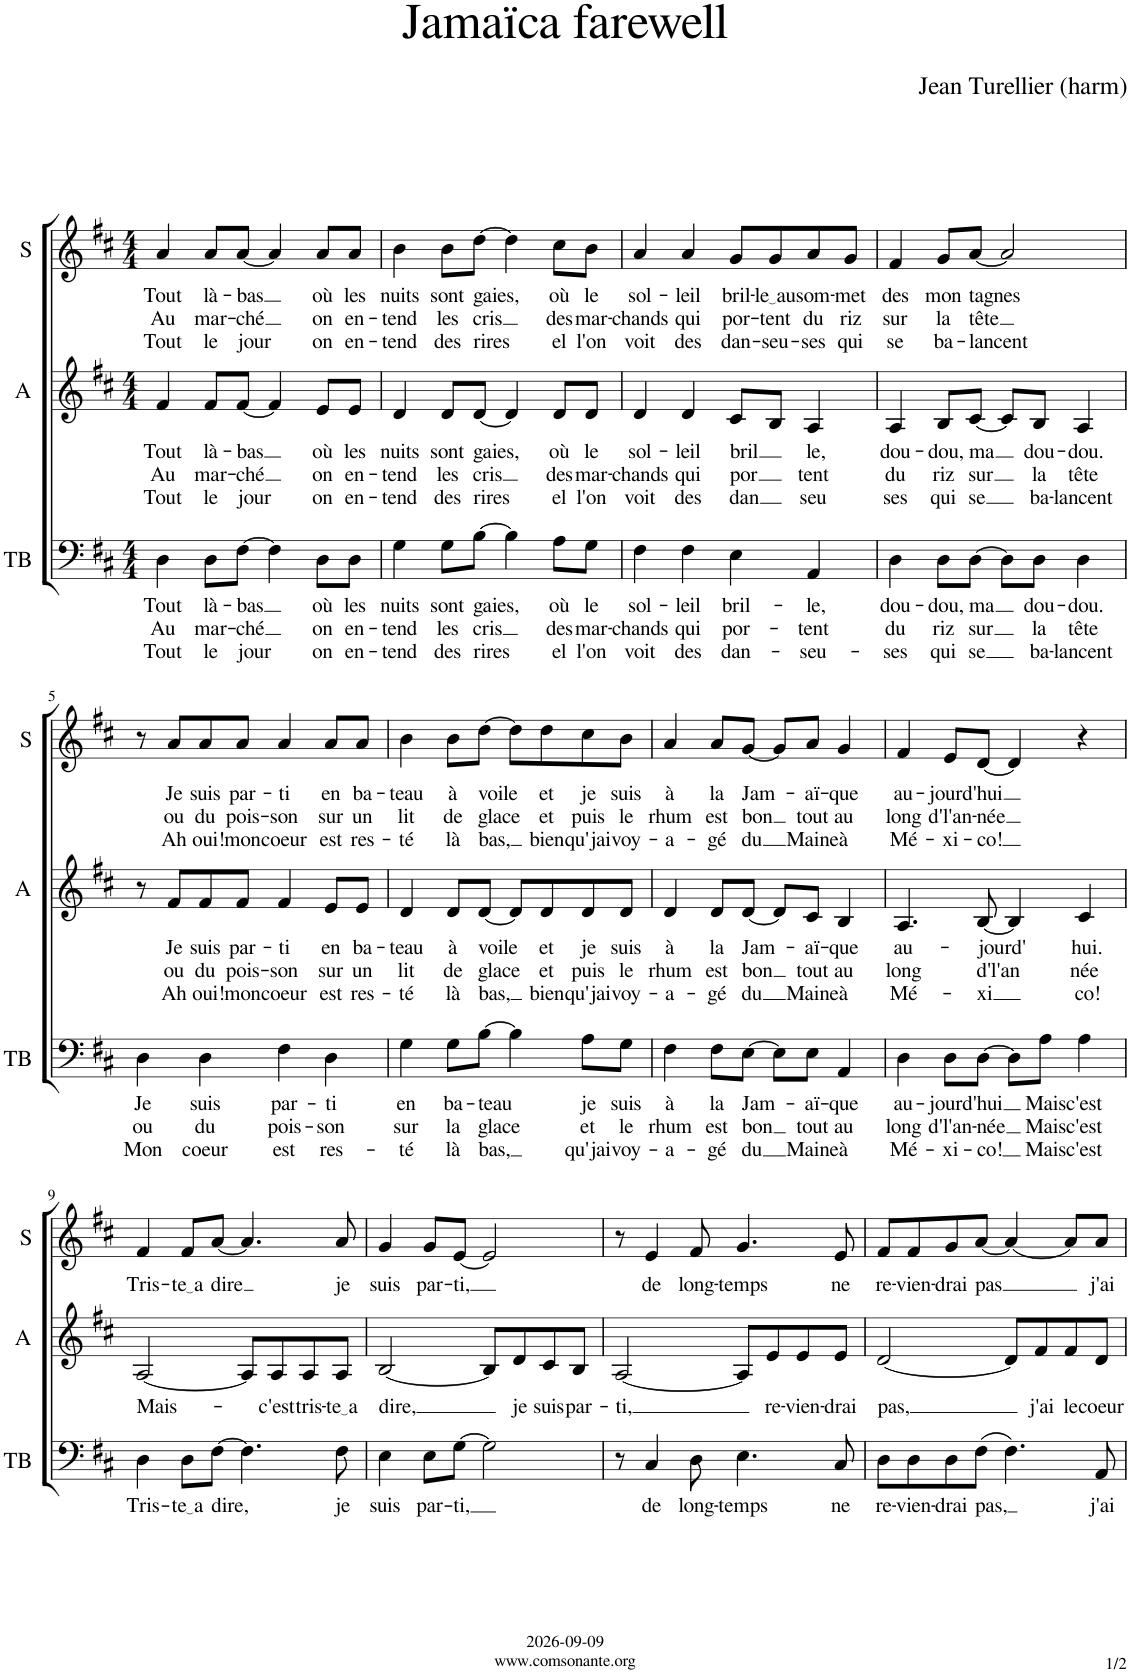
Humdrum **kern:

**kern	**text	**text	**text	**kern	**text	**text	**text	**kern	**text	**text	**text
*part3	*part3	*part3	*part3	*part2	*part2	*part2	*part2	*part1	*part1	*part1	*part1
*staff3	*staff3	*staff3	*staff3	*staff2	*staff2	*staff2	*staff2	*staff1	*staff1	*staff1	*staff1
*I"TB	*	*	*	*I"A	*	*	*	*I"S	*	*	*
*I'TB	*	*	*	*I'A	*	*	*	*I'S	*	*	*
*clefF4	*	*	*	*clefG2	*	*	*	*clefG2	*	*	*
*k[f#c#]	*	*	*	*k[f#c#]	*	*	*	*k[f#c#]	*	*	*
*M4/4	*	*	*	*M4/4	*	*	*	*M4/4	*	*	*
=1	=1	=1	=1	=1	=1	=1	=1	=1	=1	=1	=1
!	!LO:LY:b	!LO:LY:b	!LO:LY:b	!	!LO:LY:b	!LO:LY:b	!LO:LY:b	!	!LO:LY:b	!LO:LY:b	!LO:LY:b
4D\	Tout	Au	Tout	4f#/	Tout	Au	Tout	4a/	Tout	Au	Tout
!	!LO:LY:b	!LO:LY:b	!LO:LY:b	!	!LO:LY:b	!LO:LY:b	!LO:LY:b	!	!LO:LY:b	!LO:LY:b	!LO:LY:b
8D\L	là-	mar-	le	8f#/L	là-	mar-	le	8a/L	là-	mar-	le
!	!LO:LY:b	!LO:LY:b	!LO:LY:b	!	!LO:LY:b	!LO:LY:b	!LO:LY:b	!	!LO:LY:b	!LO:LY:b	!LO:LY:b
[8F#\J	-bas	-ché	jour	[8f#/J	-bas	-ché	jour	[8a/J	-bas	-ché	jour
4F#\]	.	.	.	4f#/]	.	.	.	4a/]	.	.	.
!	!LO:LY:b	!LO:LY:b	!LO:LY:b	!	!LO:LY:b	!LO:LY:b	!LO:LY:b	!	!LO:LY:b	!LO:LY:b	!LO:LY:b
8D\L	où	on	on	8e/L	où	on	on	8a/L	où	on	on
!	!LO:LY:b	!LO:LY:b	!LO:LY:b	!	!LO:LY:b	!LO:LY:b	!LO:LY:b	!	!LO:LY:b	!LO:LY:b	!LO:LY:b
8D\J	les	en-	en-	8e/J	les	en-	en-	8a/J	les	en-	en-
=2	=2	=2	=2	=2	=2	=2	=2	=2	=2	=2	=2
!	!LO:LY:b	!LO:LY:b	!LO:LY:b	!	!LO:LY:b	!LO:LY:b	!LO:LY:b	!	!LO:LY:b	!LO:LY:b	!LO:LY:b
4G\	nuits	-tend	-tend	4d/	nuits	-tend	-tend	4b\	nuits	-tend	-tend
!	!LO:LY:b	!LO:LY:b	!LO:LY:b	!	!LO:LY:b	!LO:LY:b	!LO:LY:b	!	!LO:LY:b	!LO:LY:b	!LO:LY:b
8G\L	sont	les	des	8d/L	sont	les	des	8b\L	sont	les	des
!	!LO:LY:b	!LO:LY:b	!LO:LY:b	!	!LO:LY:b	!LO:LY:b	!LO:LY:b	!	!LO:LY:b	!LO:LY:b	!LO:LY:b
[8B\J	gaies,	cris	rires	[8d/J	gaies,	cris	rires	[8dd\J	gaies,	cris	rires
4B\]	.	.	.	4d/]	.	.	.	4dd\]	.	.	.
!	!LO:LY:b	!LO:LY:b	!LO:LY:b	!	!LO:LY:b	!LO:LY:b	!LO:LY:b	!	!LO:LY:b	!LO:LY:b	!LO:LY:b
8A\L	où	des	el	8d/L	où	des	el	8cc#\L	où	des	el
!	!LO:LY:b	!LO:LY:b	!LO:LY:b	!	!LO:LY:b	!LO:LY:b	!LO:LY:b	!	!LO:LY:b	!LO:LY:b	!LO:LY:b
8G\J	le	mar-	l'on	8d/J	le	mar-	l'on	8b\J	le	mar-	l'on
=3	=3	=3	=3	=3	=3	=3	=3	=3	=3	=3	=3
!	!LO:LY:b	!LO:LY:b	!LO:LY:b	!	!LO:LY:b	!LO:LY:b	!LO:LY:b	!	!LO:LY:b	!LO:LY:b	!LO:LY:b
4F#\	sol-	-chands	voit	4d/	sol-	-chands	voit	4a/	sol-	-chands	voit
!	!LO:LY:b	!LO:LY:b	!LO:LY:b	!	!LO:LY:b	!LO:LY:b	!LO:LY:b	!	!LO:LY:b	!LO:LY:b	!LO:LY:b
4F#\	-leil	qui	des	4d/	-leil	qui	des	4a/	-leil	qui	des
!	!LO:LY:b	!LO:LY:b	!LO:LY:b	!	!LO:LY:b	!LO:LY:b	!LO:LY:b	!	!LO:LY:b	!LO:LY:b	!LO:LY:b
4E\	bril-	por-	dan-	8c#/L	-bril	-por	-dan	8g/L	bril-	por-	dan-
!	!	!	!	!	!	!	!	!	!LO:LY:b	!LO:LY:b	!LO:LY:b
.	.	.	.	8B/J	.	.	.	8g/	le au	-tent	-seu-
!	!LO:LY:b	!LO:LY:b	!LO:LY:b	!	!LO:LY:b	!LO:LY:b	!LO:LY:b	!	!LO:LY:b	!LO:LY:b	!LO:LY:b
4AA/	-le,	-tent	-seu-	4A/	le,	tent	seu	8a/	som-	du	-ses
!	!	!	!	!	!	!	!	!	!LO:LY:b	!LO:LY:b	!LO:LY:b
.	.	.	.	.	.	.	.	8g/J	-met	riz	qui
=4	=4	=4	=4	=4	=4	=4	=4	=4	=4	=4	=4
!	!LO:LY:b	!LO:LY:b	!LO:LY:b	!	!LO:LY:b	!LO:LY:b	!LO:LY:b	!	!LO:LY:b	!LO:LY:b	!LO:LY:b
4D\	dou-	du	-ses	4A/	dou-	du	ses	4f#/	des	sur	se
!	!LO:LY:b	!LO:LY:b	!LO:LY:b	!	!LO:LY:b	!LO:LY:b	!LO:LY:b	!	!LO:LY:b	!LO:LY:b	!LO:LY:b
8D\L	-dou,	riz	qui	8B/L	-dou,	riz	qui	8g/L	mon	la	ba-
!	!LO:LY:b	!LO:LY:b	!LO:LY:b	!	!LO:LY:b	!LO:LY:b	!LO:LY:b	!	!LO:LY:b	!LO:LY:b	!LO:LY:b
[8D\J	ma	sur	se	[8c#/J	ma	sur	se	[8a/J	tagnes	tête	-lancent
8D\L]	.	.	.	8c#/L]	.	.	.	2a/]	.	.	.
!	!LO:LY:b	!LO:LY:b	!LO:LY:b	!	!LO:LY:b	!LO:LY:b	!LO:LY:b	!	!	!	!
8D\J	dou-	la	ba-	8B/J	dou-	la	ba-	.	.	.	.
!	!LO:LY:b	!LO:LY:b	!LO:LY:b	!	!LO:LY:b	!LO:LY:b	!LO:LY:b	!	!	!	!
4D\	-dou.	tête	-lancent	4A/	-dou.	tête	-lancent	.	.	.	.
!!LO:LB:g=z
=5	=5	=5	=5	=5	=5	=5	=5	=5	=5	=5	=5
!	!LO:LY:b	!LO:LY:b	!LO:LY:b	!	!	!	!	!	!	!	!
4D\	Je	ou	Mon	8r	.	.	.	8r	.	.	.
!	!	!	!	!	!LO:LY:b	!LO:LY:b	!LO:LY:b	!	!LO:LY:b	!LO:LY:b	!LO:LY:b
.	.	.	.	8f#/L	Je	ou	Ah	8a/L	Je	ou	Ah
!	!LO:LY:b	!LO:LY:b	!LO:LY:b	!	!LO:LY:b	!LO:LY:b	!LO:LY:b	!	!LO:LY:b	!LO:LY:b	!LO:LY:b
4D\	suis	du	coeur	8f#/	suis	du	oui!	8a/	suis	du	oui!
!	!	!	!	!	!LO:LY:b	!LO:LY:b	!LO:LY:b	!	!LO:LY:b	!LO:LY:b	!LO:LY:b
.	.	.	.	8f#/J	par-	pois-	mon	8a/J	par-	pois-	mon
!	!LO:LY:b	!LO:LY:b	!LO:LY:b	!	!LO:LY:b	!LO:LY:b	!LO:LY:b	!	!LO:LY:b	!LO:LY:b	!LO:LY:b
4F#\	par-	pois-	est	4f#/	-ti	-son	coeur	4a/	-ti	-son	coeur
!	!LO:LY:b	!LO:LY:b	!LO:LY:b	!	!LO:LY:b	!LO:LY:b	!LO:LY:b	!	!LO:LY:b	!LO:LY:b	!LO:LY:b
4D\	-ti	-son	res-	8e/L	en	sur	est	8a/L	en	sur	est
!	!	!	!	!	!LO:LY:b	!LO:LY:b	!LO:LY:b	!	!LO:LY:b	!LO:LY:b	!LO:LY:b
.	.	.	.	8e/J	ba-	un	res-	8a/J	ba-	un	res-
=6	=6	=6	=6	=6	=6	=6	=6	=6	=6	=6	=6
!	!LO:LY:b	!LO:LY:b	!LO:LY:b	!	!LO:LY:b	!LO:LY:b	!LO:LY:b	!	!LO:LY:b	!LO:LY:b	!LO:LY:b
4G\	en	sur	-té	4d/	-teau	lit	-té	4b\	-teau	lit	-té
!	!LO:LY:b	!LO:LY:b	!LO:LY:b	!	!LO:LY:b	!LO:LY:b	!LO:LY:b	!	!LO:LY:b	!LO:LY:b	!LO:LY:b
8G\L	ba-	la	là	8d/L	à	de	là	8b\L	à	de	là
!	!LO:LY:b	!LO:LY:b	!LO:LY:b	!	!LO:LY:b	!LO:LY:b	!LO:LY:b	!	!LO:LY:b	!LO:LY:b	!LO:LY:b
[8B\J	-teau	glace	bas,	[8d/J	voile	glace	bas,	[8dd\J	voile	glace	bas,
4B\]	.	.	.	8d/L]	.	.	.	8dd\L]	.	.	.
!	!	!	!	!	!LO:LY:b	!LO:LY:b	!LO:LY:b	!	!LO:LY:b	!LO:LY:b	!LO:LY:b
.	.	.	.	8d/	et	et	bien	8dd\	et	et	bien
!	!LO:LY:b	!LO:LY:b	!LO:LY:b	!	!LO:LY:b	!LO:LY:b	!LO:LY:b	!	!LO:LY:b	!LO:LY:b	!LO:LY:b
8A\L	je	et	qu'jai	8d/	je	puis	qu'jai	8cc#\	je	puis	qu'jai
!	!LO:LY:b	!LO:LY:b	!LO:LY:b	!	!LO:LY:b	!LO:LY:b	!LO:LY:b	!	!LO:LY:b	!LO:LY:b	!LO:LY:b
8G\J	suis	le	voy-	8d/J	suis	le	voy-	8b\J	suis	le	voy-
=7	=7	=7	=7	=7	=7	=7	=7	=7	=7	=7	=7
!	!LO:LY:b	!LO:LY:b	!LO:LY:b	!	!LO:LY:b	!LO:LY:b	!LO:LY:b	!	!LO:LY:b	!LO:LY:b	!LO:LY:b
4F#\	à	rhum	-a-	4d/	à	rhum	-a-	4a/	à	rhum	-a-
!	!LO:LY:b	!LO:LY:b	!LO:LY:b	!	!LO:LY:b	!LO:LY:b	!LO:LY:b	!	!LO:LY:b	!LO:LY:b	!LO:LY:b
8F#\L	la	est	-gé	8d/L	la	est	-gé	8a/L	la	est	-gé
!	!LO:LY:b	!LO:LY:b	!LO:LY:b	!	!LO:LY:b	!LO:LY:b	!LO:LY:b	!	!LO:LY:b	!LO:LY:b	!LO:LY:b
[8E\J	Jam-	bon	du	[8d/J	Jam-	bon	du	[8g/J	Jam-	bon	du
8E\L]	.	.	.	8d/L]	.	.	.	8g/L]	.	.	.
!	!LO:LY:b	!LO:LY:b	!LO:LY:b	!	!LO:LY:b	!LO:LY:b	!LO:LY:b	!	!LO:LY:b	!LO:LY:b	!LO:LY:b
8E\J	-aï-	tout	Maine	8c#/J	-aï-	tout	Maine	8a/J	-aï-	tout	Maine
!	!LO:LY:b	!LO:LY:b	!LO:LY:b	!	!LO:LY:b	!LO:LY:b	!LO:LY:b	!	!LO:LY:b	!LO:LY:b	!LO:LY:b
4AA/	-que	au	à	4B/	-que	au	à	4g/	-que	au	à
=8	=8	=8	=8	=8	=8	=8	=8	=8	=8	=8	=8
!	!LO:LY:b	!LO:LY:b	!LO:LY:b	!	!LO:LY:b	!LO:LY:b	!LO:LY:b	!	!LO:LY:b	!LO:LY:b	!LO:LY:b
4D\	au-	long	Mé-	4.A/	au-	long	Mé-	4f#/	au-	long	Mé-
!	!LO:LY:b	!LO:LY:b	!LO:LY:b	!	!	!	!	!	!LO:LY:b	!LO:LY:b	!LO:LY:b
8D\L	-jourd'	d'l'an-	-xi-	.	.	.	.	8e/L	-jourd'	d'l'an-	-xi-
!	!LO:LY:b	!LO:LY:b	!LO:LY:b	!	!LO:LY:b	!LO:LY:b	!LO:LY:b	!	!LO:LY:b	!LO:LY:b	!LO:LY:b
[8D\J	hui	-née	-co!	[8B/	jourd'	-d'l'an	-xi	[8d/J	hui	-née	-co!
8D\L]	.	.	.	4B/]	.	.	.	4d/]	.	.	.
!	!LO:LY:b	!LO:LY:b	!LO:LY:b	!	!	!	!	!	!	!	!
8A\J	Mais	Mais	Mais	.	.	.	.	.	.	.	.
!	!LO:LY:b	!LO:LY:b	!LO:LY:b	!	!LO:LY:b	!LO:LY:b	!LO:LY:b	!	!	!	!
4A\	c'est	c'est	c'est	4c#/	hui.	née	co!	4r	.	.	.
!!LO:LB:g=z
=9	=9	=9	=9	=9	=9	=9	=9	=9	=9	=9	=9
!	!LO:LY:b	!	!	!	!LO:LY:b	!	!	!	!LO:LY:b	!	!
4D\	Tris-	.	.	[2A/	Mais-	.	.	4f#/	Tris-	.	.
!	!LO:LY:b	!	!	!	!	!	!	!	!LO:LY:b	!	!
8D\L	te a	.	.	.	.	.	.	8f#/L	te a	.	.
!	!LO:LY:b	!	!	!	!	!	!	!	!LO:LY:b	!	!
[8F#\J	dire,	.	.	.	.	.	.	[8a/J	dire	.	.
4.F#\]	.	.	.	8A/L]	.	.	.	4.a/]	.	.	.
!	!	!	!	!	!LO:LY:b	!	!	!	!	!	!
.	.	.	.	8A/	-c'est	.	.	.	.	.	.
!	!	!	!	!	!LO:LY:b	!	!	!	!	!	!
.	.	.	.	8A/	tris-	.	.	.	.	.	.
!	!LO:LY:b	!	!	!	!LO:LY:b	!	!	!	!LO:LY:b	!	!
8F#\	je	.	.	8A/J	te a	.	.	8a/	je	.	.
=10	=10	=10	=10	=10	=10	=10	=10	=10	=10	=10	=10
!	!LO:LY:b	!	!	!	!LO:LY:b	!	!	!	!LO:LY:b	!	!
4E\	suis	.	.	[2B/	dire,	.	.	4g/	suis	.	.
!	!LO:LY:b	!	!	!	!	!	!	!	!LO:LY:b	!	!
8E\L	par-	.	.	.	.	.	.	8g/L	par-	.	.
!	!LO:LY:b	!	!	!	!	!	!	!	!LO:LY:b	!	!
[8G\J	-ti,	.	.	.	.	.	.	[8e/J	-ti,	.	.
2G\]	.	.	.	8B/L]	.	.	.	2e/]	.	.	.
!	!	!	!	!	!LO:LY:b	!	!	!	!	!	!
.	.	.	.	8d/	je	.	.	.	.	.	.
!	!	!	!	!	!LO:LY:b	!	!	!	!	!	!
.	.	.	.	8c#/	suis	.	.	.	.	.	.
!	!	!	!	!	!LO:LY:b	!	!	!	!	!	!
.	.	.	.	8B/J	par-	.	.	.	.	.	.
=11	=11	=11	=11	=11	=11	=11	=11	=11	=11	=11	=11
!	!	!	!	!	!LO:LY:b	!	!	!	!	!	!
8r	.	.	.	[2A/	-ti,	.	.	8r	.	.	.
!	!LO:LY:b	!	!	!	!	!	!	!	!LO:LY:b	!	!
4C#/	de	.	.	.	.	.	.	4e/	de	.	.
!	!LO:LY:b	!	!	!	!	!	!	!	!LO:LY:b	!	!
8D\	long-	.	.	.	.	.	.	8f#/	long-	.	.
!	!LO:LY:b	!	!	!	!	!	!	!	!LO:LY:b	!	!
4.E\	-temps	.	.	8A/L]	.	.	.	4.g/	-temps	.	.
!	!	!	!	!	!LO:LY:b	!	!	!	!	!	!
.	.	.	.	8e/	re-	.	.	.	.	.	.
!	!	!	!	!	!LO:LY:b	!	!	!	!	!	!
.	.	.	.	8e/	-vien-	.	.	.	.	.	.
!	!LO:LY:b	!	!	!	!LO:LY:b	!	!	!	!LO:LY:b	!	!
8C#/	ne	.	.	8e/J	-drai	.	.	8e/	ne	.	.
=12	=12	=12	=12	=12	=12	=12	=12	=12	=12	=12	=12
!	!LO:LY:b	!	!	!	!LO:LY:b	!	!	!	!LO:LY:b	!	!
8D\L	re-	.	.	[2d/	-pas,	.	.	8f#/L	re-	.	.
!	!LO:LY:b	!	!	!	!	!	!	!	!LO:LY:b	!	!
8D\	-vien-	.	.	.	.	.	.	8f#/	-vien-	.	.
!	!LO:LY:b	!	!	!	!	!	!	!	!LO:LY:b	!	!
8D\	-drai	.	.	.	.	.	.	8g/	-drai	.	.
!	!LO:LY:b	!	!	!	!	!	!	!	!LO:LY:b	!	!
(8F#\J	pas,	.	.	.	.	.	.	[8a/J	pas	.	.
4.F#\)	.	.	.	8d/L]	.	.	.	4a/_	.	.	.
!	!	!	!	!	!LO:LY:b	!	!	!	!	!	!
.	.	.	.	8f#/	j'ai	.	.	.	.	.	.
!	!	!	!	!	!LO:LY:b	!	!	!	!	!	!
.	.	.	.	8f#/	le	.	.	8a/L]	.	.	.
!	!LO:LY:b	!	!	!	!LO:LY:b	!	!	!	!LO:LY:b	!	!
8AA/	j'ai	.	.	8d/J	coeur	.	.	8a/J	j'ai	.	.
=	=	=	=	=	=	=	=	=	=	=	=
*-	*-	*-	*-	*-	*-	*-	*-	*-	*-	*-	*-
